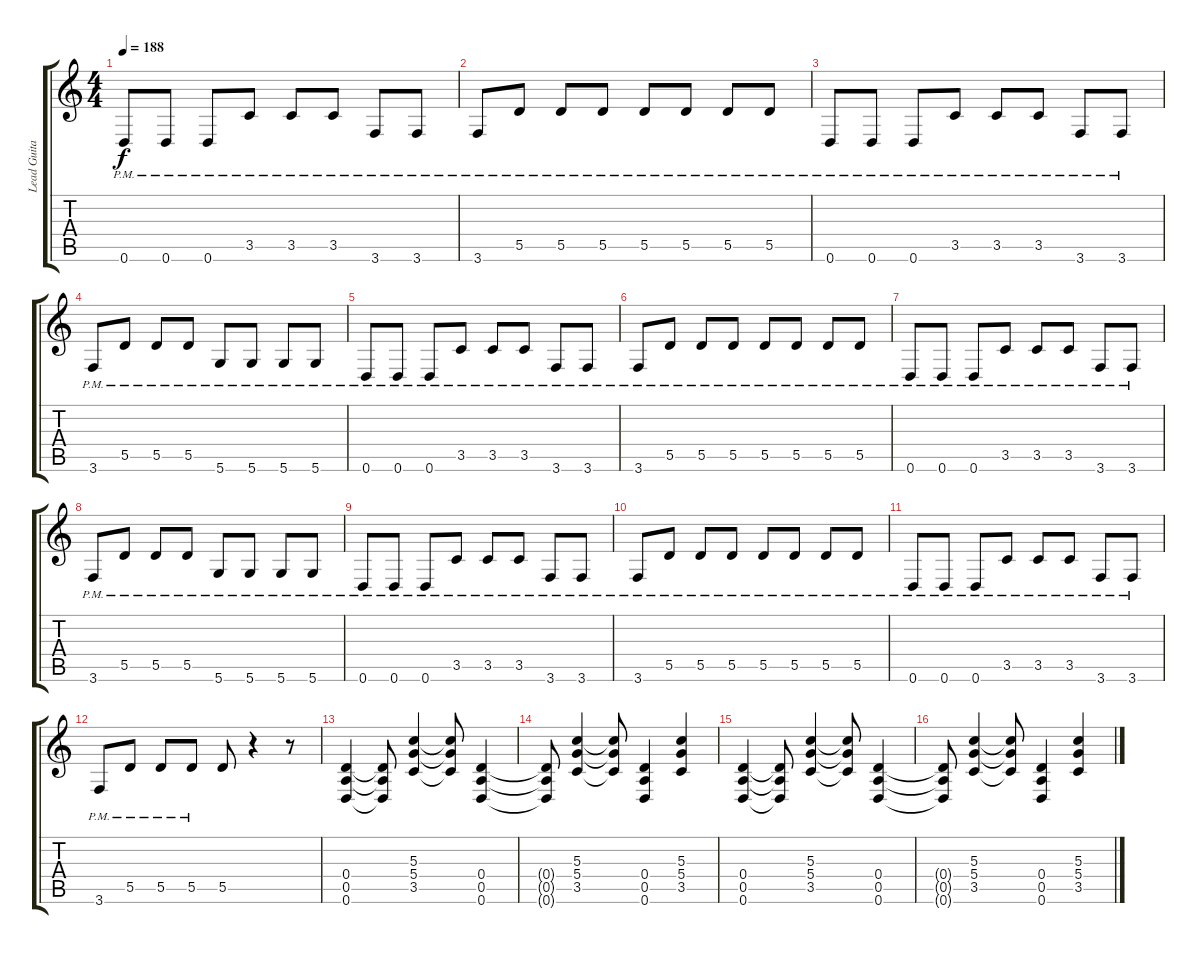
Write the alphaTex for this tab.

\track ("Lead Guitar" "Lead Guita") {instrument distortionguitar}
\staff {score tabs}
\tuning (E4 B3 G3 D3 A2 D2) {hide}
\ts (4 4)
\tempo 188
\clef g2
\ks c
0.6{pm}.8{dy f} 0.6{pm}.8 0.6{pm}.8 3.5{pm}.8 3.5{pm}.8 3.5{pm}.8 3.6{pm}.8 3.6{pm}.8 |
3.6{pm}.8 5.5{pm}.8 5.5{pm}.8 5.5{pm}.8 5.5{pm}.8 5.5{pm}.8 5.5{pm}.8 5.5{pm}.8 |
0.6{pm}.8 0.6{pm}.8 0.6{pm}.8 3.5{pm}.8 3.5{pm}.8 3.5{pm}.8 3.6{pm}.8 3.6{pm}.8 |
3.6{pm}.8 5.5{pm}.8 5.5{pm}.8 5.5{pm}.8 5.6{pm}.8 5.6{pm}.8 5.6{pm}.8 5.6{pm}.8 |
0.6{pm}.8 0.6{pm}.8 0.6{pm}.8 3.5{pm}.8 3.5{pm}.8 3.5{pm}.8 3.6{pm}.8 3.6{pm}.8 |
3.6{pm}.8 5.5{pm}.8 5.5{pm}.8 5.5{pm}.8 5.5{pm}.8 5.5{pm}.8 5.5{pm}.8 5.5{pm}.8 |
0.6{pm}.8 0.6{pm}.8 0.6{pm}.8 3.5{pm}.8 3.5{pm}.8 3.5{pm}.8 3.6{pm}.8 3.6{pm}.8 |
3.6{pm}.8 5.5{pm}.8 5.5{pm}.8 5.5{pm}.8 5.6{pm}.8 5.6{pm}.8 5.6{pm}.8 5.6{pm}.8 |
0.6{pm}.8 0.6{pm}.8 0.6{pm}.8 3.5{pm}.8 3.5{pm}.8 3.5{pm}.8 3.6{pm}.8 3.6{pm}.8 |
3.6{pm}.8 5.5{pm}.8 5.5{pm}.8 5.5{pm}.8 5.5{pm}.8 5.5{pm}.8 5.5{pm}.8 5.5{pm}.8 |
0.6{pm}.8 0.6{pm}.8 0.6{pm}.8 3.5{pm}.8 3.5{pm}.8 3.5{pm}.8 3.6{pm}.8 3.6{pm}.8 |
3.6{pm}.8 5.5{pm}.8 5.5{pm}.8 5.5{pm}.8 5.5.8 r.4 r.8 |
(0.4 0.5 0.6).4 (0.4{t} 0.5{t} 0.6{t}).8 (5.3 5.4 3.5).4 (5.3{t} 5.4{t} 3.5{t}).8 (0.4 0.5 0.6).4 |
(0.4{t} 0.5{t} 0.6{t}).8 (5.3 5.4 3.5).4 (5.3{t} 5.4{t} 3.5{t}).8 (0.4 0.5 0.6).4 (5.3 5.4 3.5).4 |
(0.4 0.5 0.6).4 (0.4{t} 0.5{t} 0.6{t}).8 (5.3 5.4 3.5).4 (5.3{t} 5.4{t} 3.5{t}).8 (0.4 0.5 0.6).4 |
(0.4{t} 0.5{t} 0.6{t}).8 (5.3 5.4 3.5).4 (5.3{t} 5.4{t} 3.5{t}).8 (0.4 0.5 0.6).4 (5.3 5.4 3.5).4
